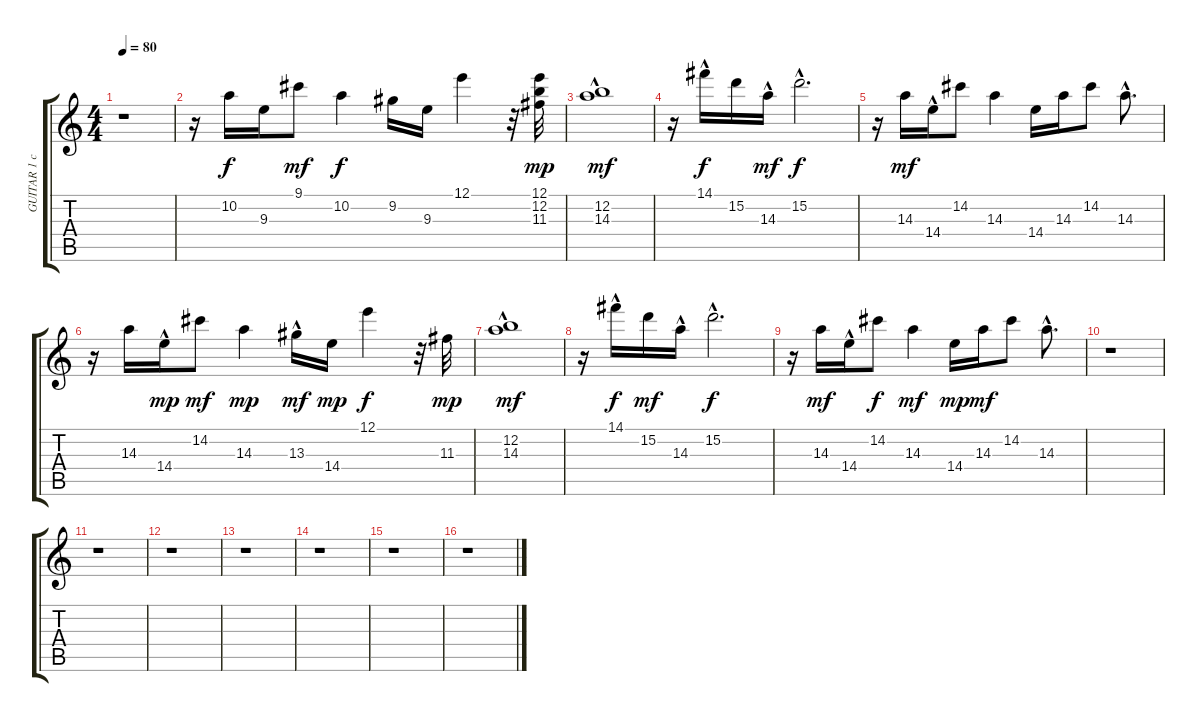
\track ("GUITAR 1 capo=2" "GUITAR 1 c") {instrument electricguitarclean}
\staff {score tabs}
\tuning (E4 B3 G3 D3 A2 E2) {hide}
\ts (4 4)
\tempo 80
\clef g2
\ks c
r.1{dy mf} |
r.16 10.2.16{dy f} 9.3.16 9.1.8{dy mf} 10.2.4{dy f} 9.2.16 9.3.16 12.1.4 r.32 (12.1 12.2 11.3).32{dy mp} |
(12.2 14.3{hac}).1{dy mf} |
r.16 14.1{hac}.16{dy f} 15.2.16 14.3{hac}.16{dy mf} 15.2{hac}.2{d dy f} |
r.16 14.3.16{dy mf} 14.4{hac}.16 14.2.8 14.3.4 14.4.16 14.3.16 14.2.8 14.3{hac}.8{d} |
r.16 14.3.16 14.4{hac}.16{dy mp} 14.2.8{dy mf} 14.3.4{dy mp} 13.3{hac}.16{dy mf} 14.4.16{dy mp} 12.1.4{dy f} r.32 11.3.32{dy mp} |
(12.2 14.3{hac}).1{dy mf} |
r.16 14.1{hac}.16{dy f} 15.2.16{dy mf} 14.3{hac}.16 15.2{hac}.2{d dy f} |
r.16 14.3.16{dy mf} 14.4{hac}.16 14.2.8{dy f} 14.3.4{dy mf} 14.4.16{dy mp} 14.3.16{dy mf} 14.2.8 14.3{hac}.8{d} |
r.1 |
r.1 |
r.1 |
r.1 |
r.1 |
r.1 |
r.1
